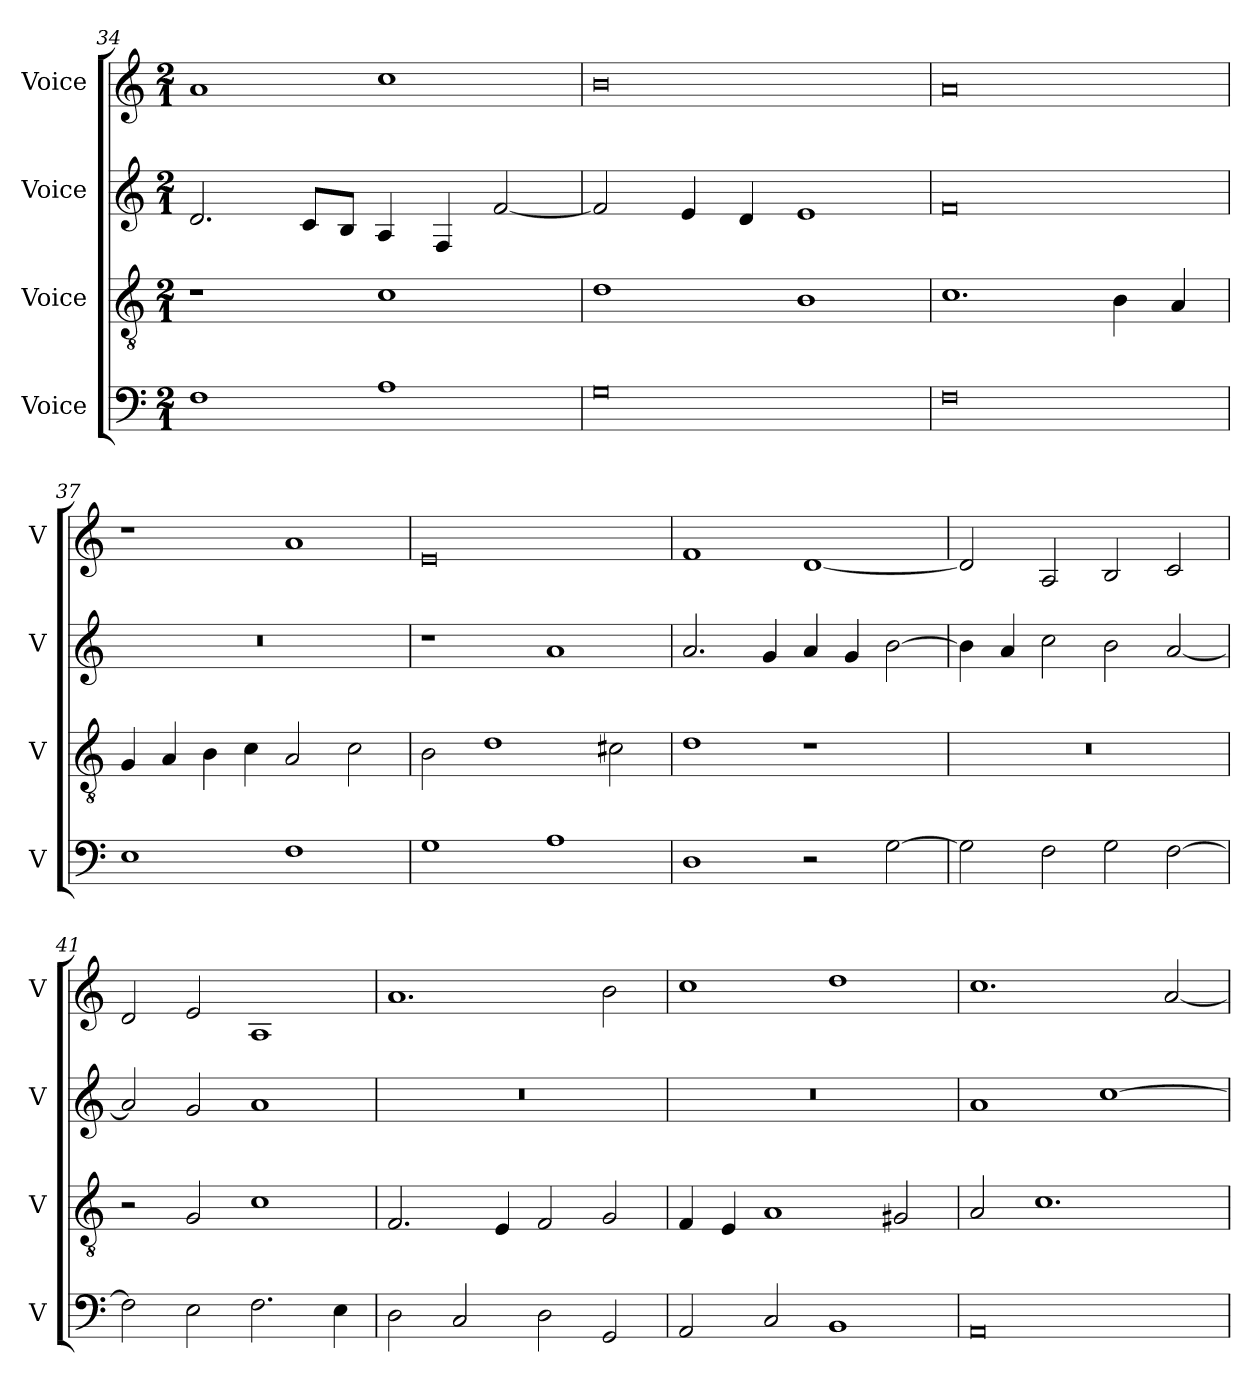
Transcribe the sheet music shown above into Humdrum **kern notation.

**kern	**kern	**kern	**kern
*part4	*part3	*part2	*part1
*staff4	*staff3	*staff2	*staff1
*I"Voice	*I"Voice	*I"Voice	*I"Voice
*I'V	*I'V	*I'V	*I'V
*clefF4	*clefGv2	*clefG2	*clefG2
*k[]	*k[]	*k[]	*k[]
*M2/1	*M2/1	*M2/1	*M2/1
=34	=34	=34	=34
1F	1r	2.d/	1a
.	.	8c/L	.
.	.	8B/J	.
1A	1c	4A/	1cc
.	.	4F/	.
.	.	[2f/	.
!!LO:LB:g=z
=35	=35	=35	=35
0G	1d	2f/]	0b
.	.	4e/	.
.	.	4d/	.
.	1B	1e	.
=36	=36	=36	=36
0F	1.c	0f	0a
.	4B\	.	.
.	4A/	.	.
=37	=37	=37	=37
1E	4G/	0r	1r
.	4A/	.	.
.	4B\	.	.
.	4c\	.	.
1F	2A/	.	1a
.	2c\	.	.
=38	=38	=38	=38
1G	2B\	1r	0e
.	1d	.	.
1A	.	1a	.
.	2c#X\	.	.
!!LO:LB:g=z
=39	=39	=39	=39
1D	1d	2.a/	1f
.	.	4g/	.
2r	1r	4a/	[1d
.	.	4g/	.
[2G\	.	[2b\	.
=40	=40	=40	=40
2G\]	0r	4b\]	2d/]
.	.	4a/	.
2F\	.	2cc\	2A/
2G\	.	2b\	2B/
[2F\	.	[2a/	2c/
=41	=41	=41	=41
2F\]	2r	2a/]	2d/
2E\	2G/	2g/	2e/
2.F\	1c	1a	1A
4E\	.	.	.
=42	=42	=42	=42
2D\	2.F/	0r	1.a
2C/	.	.	.
.	4E/	.	.
2D\	2F/	.	.
2GG/	2G/	.	2b\
!!LO:PB:g=z
=43	=43	=43	=43
2AA/	4F/	0r	1cc
.	4E/	.	.
2C/	1A	.	.
1BB	.	.	1dd
.	2G#X/	.	.
=44	=44	=44	=44
0AA	2A/	1a	1.cc
.	1.c	.	.
.	.	[1cc	.
.	.	.	[2a/
=	=	=	=
*-	*-	*-	*-
